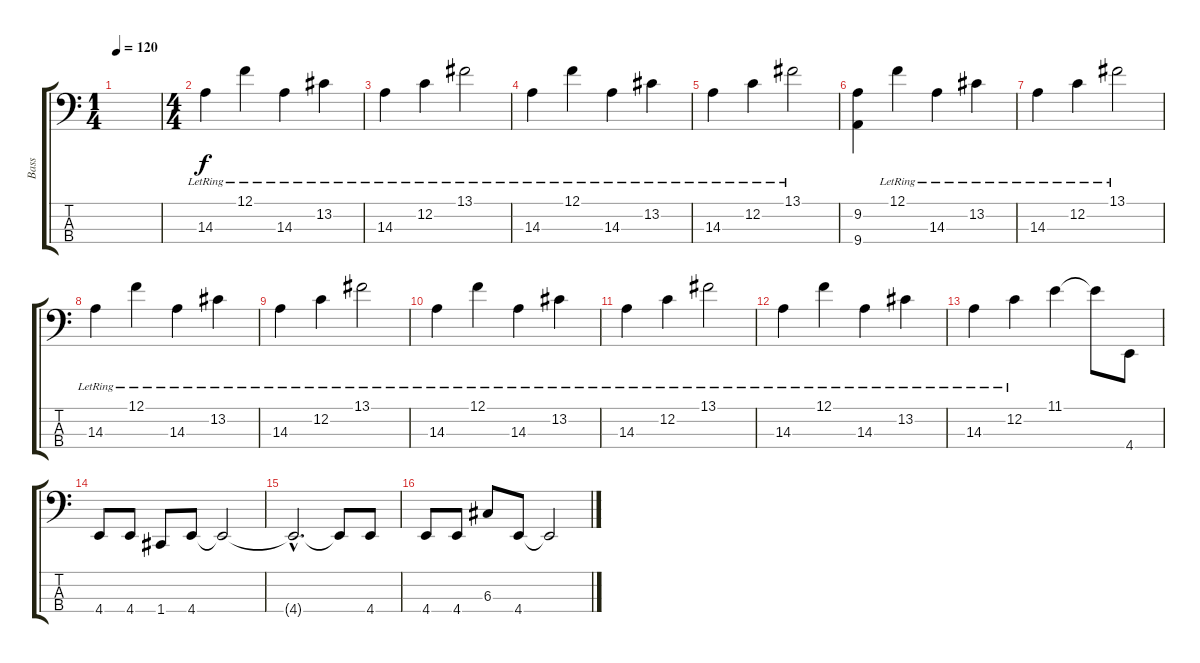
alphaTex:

\track ("Bass" "Bass") {instrument electricbasspick}
\staff {score tabs}
\tuning (F2 C2 G1 C1) {hide}
\ts (1 4)
\tempo 120
\clef f4
\ks c
|
\ts (4 4)
14.3{lr}.4 12.1{lr}.4 14.3{lr}.4 13.2{lr}.4 |
14.3{lr}.4 12.2{lr}.4 13.1{lr}.2 |
14.3{lr}.4 12.1{lr}.4 14.3{lr}.4 13.2{lr}.4 |
14.3{lr}.4 12.2{lr}.4 13.1{lr}.2 |
(9.2 9.4).4 12.1{lr}.4 14.3{lr}.4 13.2{lr}.4 |
14.3{lr}.4 12.2{lr}.4 13.1{lr}.2 |
14.3{lr}.4 12.1{lr}.4 14.3{lr}.4 13.2{lr}.4 |
14.3{lr}.4 12.2{lr}.4 13.1{lr}.2 |
14.3{lr}.4 12.1{lr}.4 14.3{lr}.4 13.2{lr}.4 |
14.3{lr}.4 12.2{lr}.4 13.1{lr}.2 |
14.3{lr}.4 12.1{lr}.4 14.3{lr}.4 13.2{lr}.4 |
14.3{lr}.4 12.2{lr}.4 11.1.4 11.1{t}.8 4.4.8 |
4.4.8 4.4.8 1.4.8 4.4.8 4.4{t}.2 |
4.4{hac t}.2{d} 4.4{t}.8 4.4.8 |
4.4.8 4.4.8 6.3.8 4.4.8 4.4{t}.2
